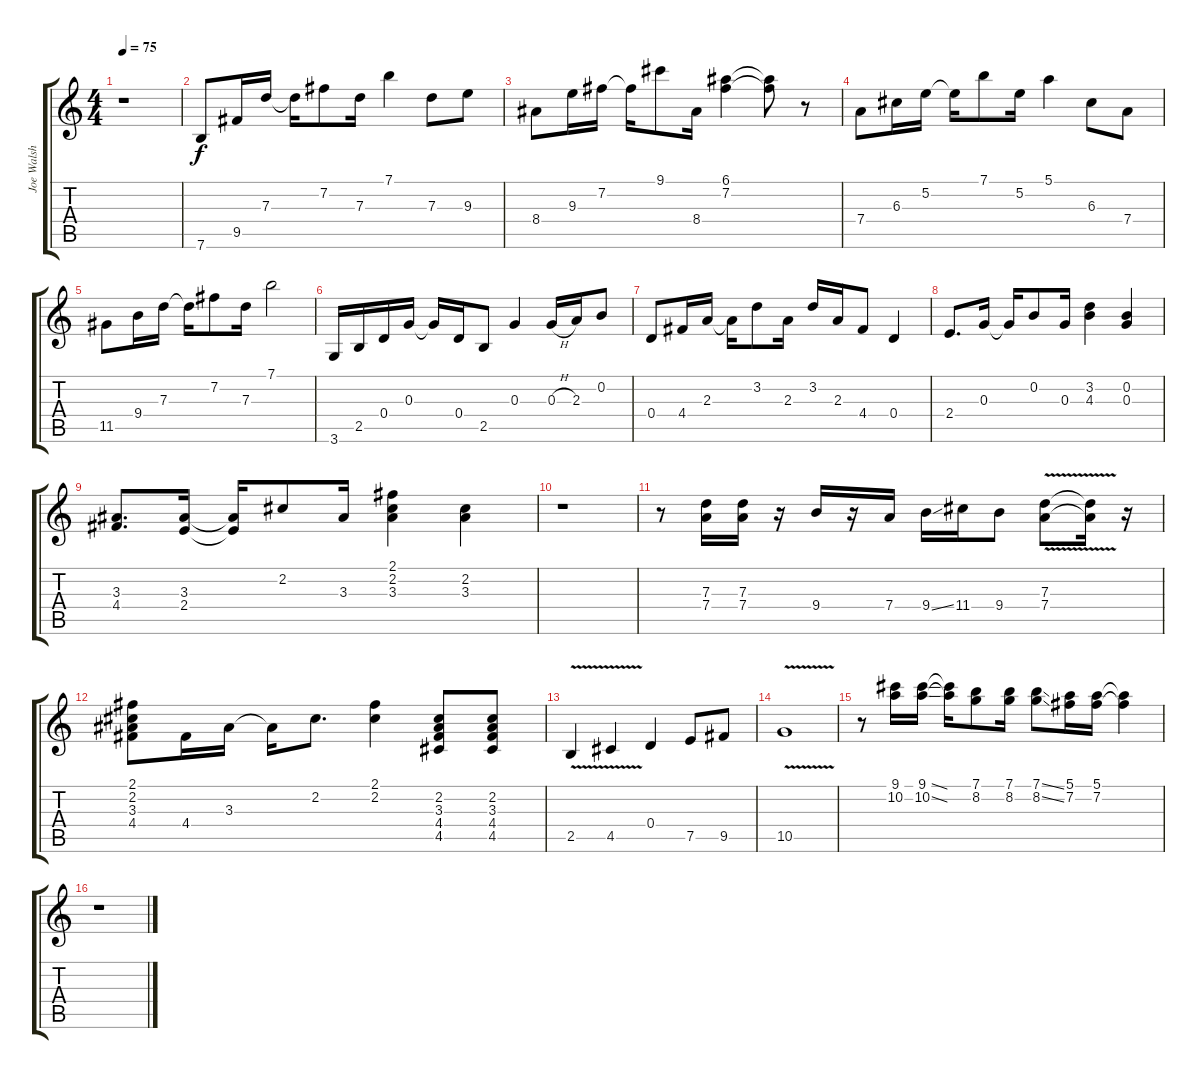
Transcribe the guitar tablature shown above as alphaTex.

\track ("Joe Walsh" "Joe Walsh") {instrument acousticguitarnylon}
\staff {score tabs}
\tuning (E4 B3 G3 D3 A2 E2) {hide}
\ts (4 4)
\tempo 75
\clef g2
\ks c
r.1{dy f} |
7.6.8{volume 10} 9.5.16 7.3.16 7.3{t}.16 7.2.8 7.3.16 7.1.4 7.3.8 9.3.8 |
8.4.8 9.3.16 7.2.16 7.2{t}.16 9.1.8 8.4.16 (6.1 7.2).4 (6.1{t} 7.2{t}).8 r.8 |
7.4.8 6.3.16 5.2.16 5.2{t}.16 7.1.8 5.2.16 5.1.4 6.3.8 7.4.8 |
11.5.8 9.4.16 7.3.16 7.3{t}.16 7.2.8 7.3.16 7.1.2 |
3.6.16 2.5.16 0.4.16 0.3.16 0.3{t}.16 0.4.16 2.5.8 0.3.4 0.3{h}.16 2.3.16 0.2.8 |
0.4.8 4.4.16 2.3.16 2.3{t}.16 3.2.8 2.3.16 3.2.16 2.3.16 4.4.8 0.4.4 |
2.4.8{d} 0.3.16 0.3{t}.16 0.2.8 0.3.16 (3.2 4.3).4 (0.2 0.3).4 |
(3.3 4.4).8{d} (3.3 2.4).16 (3.3{t} 2.4{t}).16 2.2.8 3.3.16 (2.1 2.2 3.3).4 (2.2 3.3).4 |
r.1 |
r.8 (7.3 7.4).16{volume 16} (7.3 7.4).16 r.16 9.4.16 r.16 7.4.16 9.4{ss}.16 11.4.16 9.4.8 (7.3{v} 7.4{v}).8 (7.3{t} 7.4{t}).16 r.16 |
(2.1 2.2 3.3 4.4).8{volume 10} 4.4.16 3.3.16 3.3{t}.16 2.2.8{d} (2.1 2.2).4 (2.2 3.3 4.4 4.5).8 (2.2 3.3 4.4 4.5).8 |
2.5{v}.4{volume 16} 4.5{v}.4 0.4.4 7.5.8 9.5.8 |
10.5{v}.1 |
r.8 (9.1 10.2).16 (9.1{ss} 10.2{ss}).16 (9.1{t} 10.2{t}).16 (7.1 8.2).8 (7.1 8.2).16 (7.1{ss} 8.2{ss}).8 (5.1 7.2).16 (5.1 7.2).16 (5.1{t} 7.2{t}).4 |
r.1
